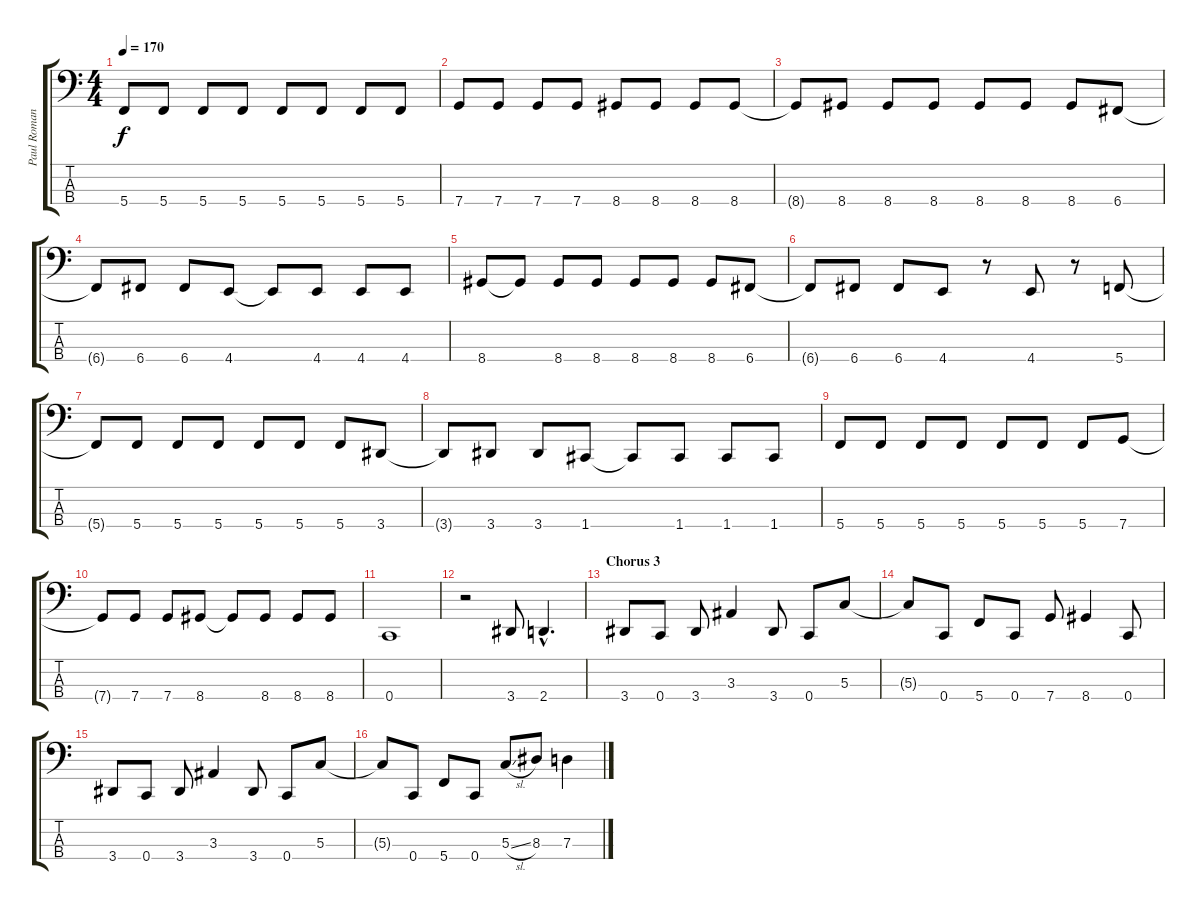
\track ("Paul Romanko" "Paul Roman") {instrument electricbasspick}
\staff {score tabs}
\tuning (F2 C2 G1 C1) {hide}
\ts (4 4)
\tempo 170
\clef f4
\ks c
5.4.8{dy f} 5.4.8 5.4.8 5.4.8 5.4.8 5.4.8 5.4.8 5.4.8 |
7.4.8 7.4.8 7.4.8 7.4.8 8.4.8 8.4.8 8.4.8 8.4.8 |
8.4{t}.8 8.4.8 8.4.8 8.4.8 8.4.8 8.4.8 8.4.8 6.4.8 |
6.4{t}.8 6.4.8 6.4.8 4.4.8 4.4{t}.8 4.4.8 4.4.8 4.4.8 |
8.4.8 8.4{t}.8 8.4.8 8.4.8 8.4.8 8.4.8 8.4.8 6.4.8 |
6.4{t}.8 6.4.8 6.4.8 4.4.8 r.8 4.4.8 r.8 5.4.8 |
5.4{t}.8 5.4.8 5.4.8 5.4.8 5.4.8 5.4.8 5.4.8 3.4.8 |
3.4{t}.8 3.4.8 3.4.8 1.4.8 1.4{t}.8 1.4.8 1.4.8 1.4.8 |
5.4.8 5.4.8 5.4.8 5.4.8 5.4.8 5.4.8 5.4.8 7.4.8 |
7.4{t}.8 7.4.8 7.4.8 8.4.8 8.4{t}.8 8.4.8 8.4.8 8.4.8 |
0.4.1 |
r.2 3.4.8 2.4{hac}.4{d} |
\section ("" "Chorus 3")
3.4.8 0.4.8 3.4.8 3.3.4 3.4.8 0.4.8 5.3.8 |
5.3{t}.8 0.4.8 5.4.8 0.4.8 7.4.8 8.4.4 0.4.8 |
3.4.8 0.4.8 3.4.8 3.3.4 3.4.8 0.4.8 5.3.8 |
5.3{t}.8 0.4.8 5.4.8 0.4.8 5.3{sl}.8 8.3.8 7.3.4
